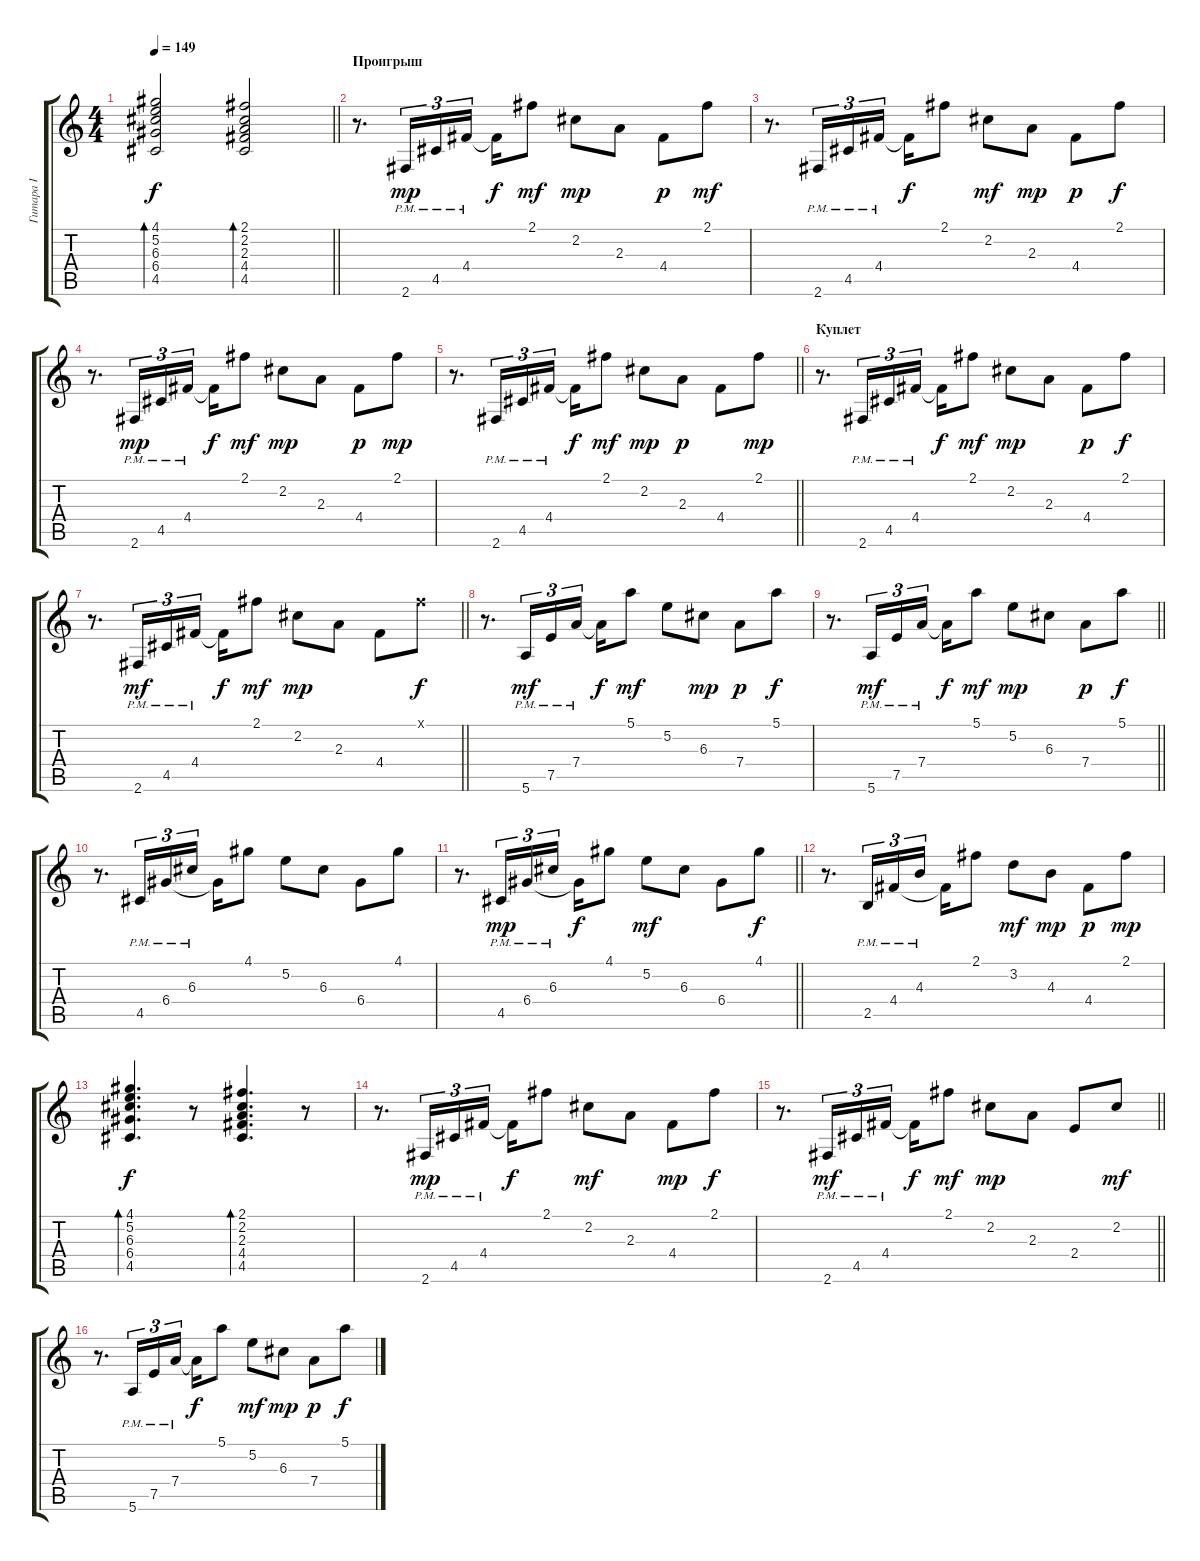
\track ("Гитара I" "Гитара I") {instrument electricguitarclean}
\staff {score tabs}
\tuning (E4 B3 G3 D3 A2 E2) {hide}
\ts (4 4)
\tempo 149
\clef g2
\barLineRight lightlight
\ks c
(4.1 5.2 6.3 6.4 4.5).2{bd 240 dy f} (2.1 2.2 2.3 4.4 4.5).2{bd 240} |
\section ("" "Проигрыш")
r.8{d} 2.6{pm}.16{tu (3 2) dy mp} 4.5{pm}.16{tu (3 2)} 4.4{pm}.16{tu (3 2) beam splitsecondary} 4.4{t}.16{dy f} 2.1.8{dy mf} 2.2.8{dy mp} 2.3.8 4.4.8{dy p} 2.1.8{dy mf} |
r.8{d} 2.6{pm}.16{tu (3 2)} 4.5{pm}.16{tu (3 2)} 4.4{pm}.16{tu (3 2) beam splitsecondary} 4.4{t}.16{dy f} 2.1.8 2.2.8{dy mf} 2.3.8{dy mp} 4.4.8{dy p} 2.1.8{dy f} |
r.8{d} 2.6{pm}.16{tu (3 2) dy mp} 4.5{pm}.16{tu (3 2)} 4.4{pm}.16{tu (3 2) beam splitsecondary} 4.4{t}.16{dy f} 2.1.8{dy mf} 2.2.8{dy mp} 2.3.8 4.4.8{dy p} 2.1.8{dy mp} |
\barLineRight lightlight
r.8{d} 2.6{pm}.16{tu (3 2)} 4.5{pm}.16{tu (3 2)} 4.4{pm}.16{tu (3 2) beam splitsecondary} 4.4{t}.16{dy f} 2.1.8{dy mf} 2.2.8{dy mp} 2.3.8{dy p} 4.4.8 2.1.8{dy mp} |
\section ("" "Куплет")
r.8{d} 2.6{pm}.16{tu (3 2)} 4.5{pm}.16{tu (3 2)} 4.4{pm}.16{tu (3 2) beam splitsecondary} 4.4{t}.16{dy f} 2.1.8{dy mf} 2.2.8{dy mp} 2.3.8 4.4.8{dy p} 2.1.8{dy f} |
\barLineRight lightlight
r.8{d} 2.6{pm}.16{tu (3 2) dy mf} 4.5{pm}.16{tu (3 2)} 4.4{pm}.16{tu (3 2) beam splitsecondary} 4.4{t}.16{dy f} 2.1.8{dy mf} 2.2.8{dy mp} 2.3.8 4.4.8 2.1{x}.8{dy f} |
r.8{d} 5.6{pm}.16{tu (3 2) dy mf} 7.5{pm}.16{tu (3 2)} 7.4{pm}.16{tu (3 2) beam splitsecondary} 7.4{t}.16{dy f} 5.1.8{dy mf} 5.2.8 6.3.8{dy mp} 7.4.8{dy p} 5.1.8{dy f} |
\barLineRight lightlight
r.8{d} 5.6{pm}.16{tu (3 2) dy mf} 7.5{pm}.16{tu (3 2)} 7.4{pm}.16{tu (3 2) beam splitsecondary} 7.4{t}.16{dy f} 5.1.8{dy mf} 5.2.8{dy mp} 6.3.8 7.4.8{dy p} 5.1.8{dy f} |
r.8{d} 4.5{pm}.16{tu (3 2)} 6.4{pm}.16{tu (3 2)} 6.3{pm}.16{tu (3 2) beam splitsecondary} 6.4{t}.16 4.1.8 5.2.8 6.3.8 6.4.8 4.1.8 |
\barLineRight lightlight
r.8{d} 4.5{pm}.16{tu (3 2) dy mp} 6.4{pm}.16{tu (3 2)} 6.3{pm}.16{tu (3 2) beam splitsecondary} 6.4{t}.16{dy f} 4.1.8 5.2.8{dy mf} 6.3.8 6.4.8 4.1.8{dy f} |
r.8{d} 2.5{pm}.16{tu (3 2)} 4.4{pm}.16{tu (3 2)} 4.3{pm}.16{tu (3 2) beam splitsecondary} 4.4{t}.16 2.1.8 3.2.8{dy mf} 4.3.8{dy mp} 4.4.8{dy p} 2.1.8{dy mp} |
(4.1 5.2 6.3 6.4 4.5).4{d bd 480 dy f} r.8 (2.1 2.2 2.3 4.4 4.5).4{d bd 240} r.8 |
r.8{d} 2.6{pm}.16{tu (3 2) dy mp} 4.5{pm}.16{tu (3 2)} 4.4{pm}.16{tu (3 2) beam splitsecondary} 4.4{t}.16{dy f} 2.1.8 2.2.8{dy mf} 2.3.8 4.4.8{dy mp} 2.1.8{dy f} |
\barLineRight lightlight
r.8{d} 2.6{pm}.16{tu (3 2) dy mf} 4.5{pm}.16{tu (3 2)} 4.4{pm}.16{tu (3 2) beam splitsecondary} 4.4{t}.16{dy f} 2.1.8{dy mf} 2.2.8{dy mp} 2.3.8 2.4.8 2.2.8{dy mf} |
r.8{d} 5.6{pm}.16{tu (3 2)} 7.5{pm}.16{tu (3 2)} 7.4{pm}.16{tu (3 2) beam splitsecondary} 7.4{t}.16{dy f} 5.1.8 5.2.8{dy mf} 6.3.8{dy mp} 7.4.8{dy p} 5.1.8{dy f}
